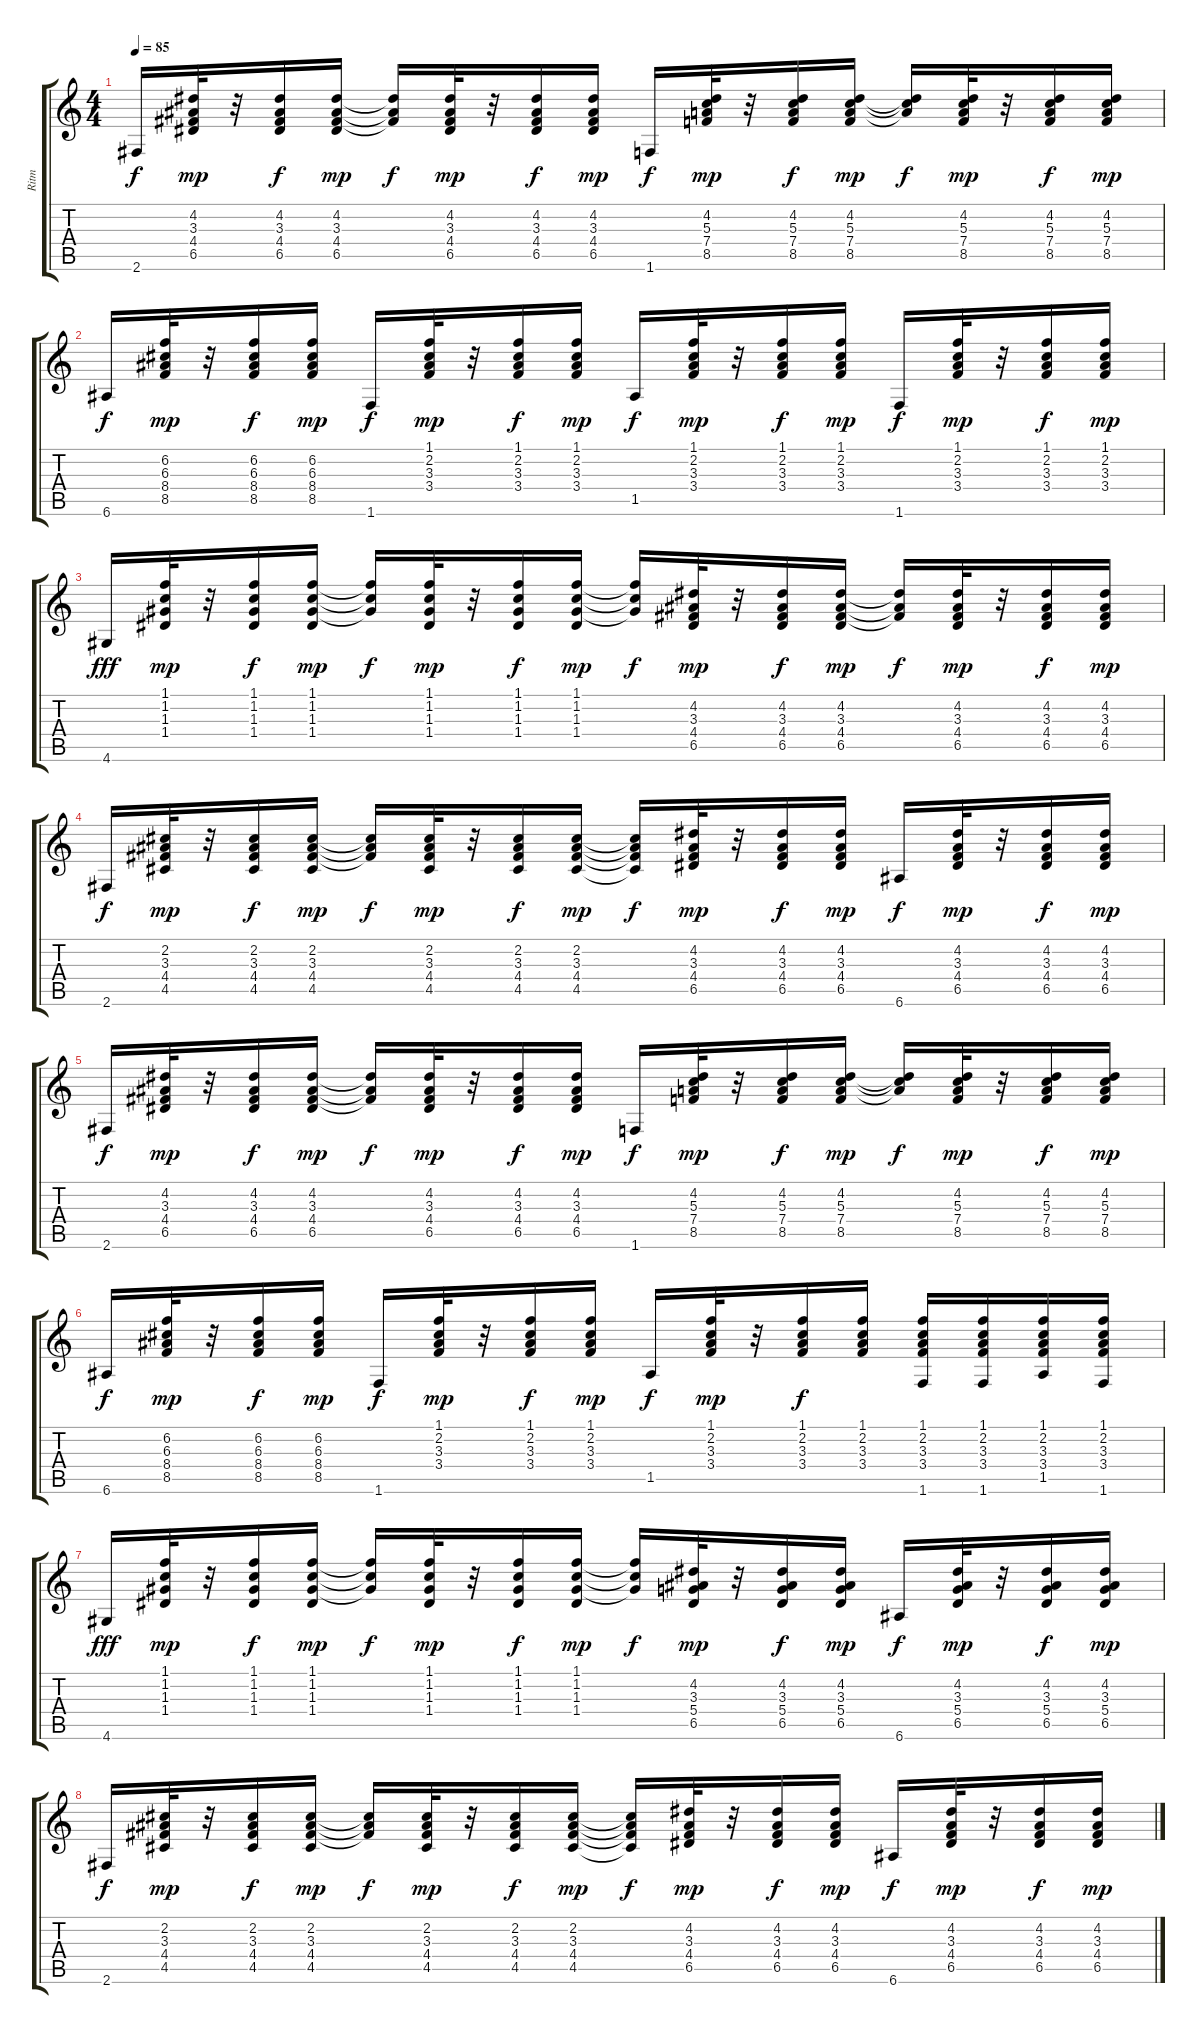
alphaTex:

\track ("Ritm" "Ritm") {instrument acousticguitarsteel}
\staff {score tabs}
\tuning (E4 B3 G3 D3 A2 E2) {hide}
\ts (4 4)
\tempo 85
\clef g2
\ks c
2.6.16{dy f} (4.2 3.3 4.4 6.5).32{dy mp} r.32 (4.2 3.3 4.4 6.5).16{dy f} (4.2 3.3 4.4 6.5).16{dy mp} (4.2{t} 3.3{t} 4.4{t}).16{dy f} (4.2 3.3 4.4 6.5).32{dy mp} r.32 (4.2 3.3 4.4 6.5).16{dy f} (4.2 3.3 4.4 6.5).16{dy mp} 1.6.16{dy f} (4.2 5.3 7.4 8.5).32{dy mp} r.32 (4.2 5.3 7.4 8.5).16{dy f} (4.2 5.3 7.4 8.5).16{dy mp} (4.2{t} 5.3{t} 7.4{t}).16{dy f} (4.2 5.3 7.4 8.5).32{dy mp} r.32 (4.2 5.3 7.4 8.5).16{dy f} (4.2 5.3 7.4 8.5).16{dy mp} |
6.6.16{dy f} (6.2 6.3 8.4 8.5).32{dy mp} r.32 (6.2 6.3 8.4 8.5).16{dy f} (6.2 6.3 8.4 8.5).16{dy mp} 1.6.16{dy f} (1.1 2.2 3.3 3.4).32{dy mp} r.32 (1.1 2.2 3.3 3.4).16{dy f} (1.1 2.2 3.3 3.4).16{dy mp} 1.5.16{dy f} (1.1 2.2 3.3 3.4).32{dy mp} r.32 (1.1 2.2 3.3 3.4).16{dy f} (1.1 2.2 3.3 3.4).16{dy mp} 1.6.16{dy f} (1.1 2.2 3.3 3.4).32{dy mp} r.32 (1.1 2.2 3.3 3.4).16{dy f} (1.1 2.2 3.3 3.4).16{dy mp} |
4.6.16{dy fff} (1.1 1.2 1.3 1.4).32{dy mp} r.32 (1.1 1.2 1.3 1.4).16{dy f} (1.1 1.2 1.3 1.4).16{dy mp} (1.1{t} 1.2{t} 1.3{t}).16{dy f} (1.1 1.2 1.3 1.4).32{dy mp} r.32 (1.1 1.2 1.3 1.4).16{dy f} (1.1 1.2 1.3 1.4).16{dy mp} (1.1{t} 1.2{t} 1.3{t}).16{dy f} (4.2 3.3 4.4 6.5).32{dy mp} r.32 (4.2 3.3 4.4 6.5).16{dy f} (4.2 3.3 4.4 6.5).16{dy mp} (4.2{t} 3.3{t} 4.4{t}).16{dy f} (4.2 3.3 4.4 6.5).32{dy mp} r.32 (4.2 3.3 4.4 6.5).16{dy f} (4.2 3.3 4.4 6.5).16{dy mp} |
2.6.16{dy f} (2.2 3.3 4.4 4.5).32{dy mp} r.32 (2.2 3.3 4.4 4.5).16{dy f} (2.2 3.3 4.4 4.5).16{dy mp} (2.2{t} 3.3{t} 4.4{t}).16{dy f} (2.2 3.3 4.4 4.5).32{dy mp} r.32 (2.2 3.3 4.4 4.5).16{dy f} (2.2 3.3 4.4 4.5).16{dy mp} (2.2{t} 3.3{t} 4.4{t} 4.5{t}).16{dy f} (4.2 3.3 4.4 6.5).32{dy mp} r.32 (4.2 3.3 4.4 6.5).16{dy f} (4.2 3.3 4.4 6.5).16{dy mp} 6.6.16{dy f} (4.2 3.3 4.4 6.5).32{dy mp} r.32 (4.2 3.3 4.4 6.5).16{dy f} (4.2 3.3 4.4 6.5).16{dy mp} |
2.6.16{dy f} (4.2 3.3 4.4 6.5).32{dy mp} r.32 (4.2 3.3 4.4 6.5).16{dy f} (4.2 3.3 4.4 6.5).16{dy mp} (4.2{t} 3.3{t} 4.4{t}).16{dy f} (4.2 3.3 4.4 6.5).32{dy mp} r.32 (4.2 3.3 4.4 6.5).16{dy f} (4.2 3.3 4.4 6.5).16{dy mp} 1.6.16{dy f} (4.2 5.3 7.4 8.5).32{dy mp} r.32 (4.2 5.3 7.4 8.5).16{dy f} (4.2 5.3 7.4 8.5).16{dy mp} (4.2{t} 5.3{t} 7.4{t}).16{dy f} (4.2 5.3 7.4 8.5).32{dy mp} r.32 (4.2 5.3 7.4 8.5).16{dy f} (4.2 5.3 7.4 8.5).16{dy mp} |
6.6.16{dy f} (6.2 6.3 8.4 8.5).32{dy mp} r.32 (6.2 6.3 8.4 8.5).16{dy f} (6.2 6.3 8.4 8.5).16{dy mp} 1.6.16{dy f} (1.1 2.2 3.3 3.4).32{dy mp} r.32 (1.1 2.2 3.3 3.4).16{dy f} (1.1 2.2 3.3 3.4).16{dy mp} 1.5.16{dy f} (1.1 2.2 3.3 3.4).32{dy mp} r.32 (1.1 2.2 3.3 3.4).16{dy f} (1.1 2.2 3.3 3.4).16 (1.1 2.2 3.3 3.4 1.6).16 (1.1 2.2 3.3 3.4 1.6).16 (1.1 2.2 3.3 3.4 1.5).16 (1.1 2.2 3.3 3.4 1.6).16 |
4.6.16{dy fff} (1.1 1.2 1.3 1.4).32{dy mp} r.32 (1.1 1.2 1.3 1.4).16{dy f} (1.1 1.2 1.3 1.4).16{dy mp} (1.1{t} 1.2{t} 1.3{t}).16{dy f} (1.1 1.2 1.3 1.4).32{dy mp} r.32 (1.1 1.2 1.3 1.4).16{dy f} (1.1 1.2 1.3 1.4).16{dy mp} (1.1{t} 1.2{t} 1.3{t}).16{dy f} (4.2 3.3 5.4 6.5).32{dy mp} r.32 (4.2 3.3 5.4 6.5).16{dy f} (4.2 3.3 5.4 6.5).16{dy mp} 6.6.16{dy f} (4.2 3.3 5.4 6.5).32{dy mp} r.32 (4.2 3.3 5.4 6.5).16{dy f} (4.2 3.3 5.4 6.5).16{dy mp} |
2.6.16{dy f} (2.2 3.3 4.4 4.5).32{dy mp} r.32 (2.2 3.3 4.4 4.5).16{dy f} (2.2 3.3 4.4 4.5).16{dy mp} (2.2{t} 3.3{t} 4.4{t}).16{dy f} (2.2 3.3 4.4 4.5).32{dy mp} r.32 (2.2 3.3 4.4 4.5).16{dy f} (2.2 3.3 4.4 4.5).16{dy mp} (2.2{t} 3.3{t} 4.4{t} 4.5{t}).16{dy f} (4.2 3.3 4.4 6.5).32{dy mp} r.32 (4.2 3.3 4.4 6.5).16{dy f} (4.2 3.3 4.4 6.5).16{dy mp} 6.6.16{dy f} (4.2 3.3 4.4 6.5).32{dy mp} r.32 (4.2 3.3 4.4 6.5).16{dy f} (4.2 3.3 4.4 6.5).16{dy mp}
